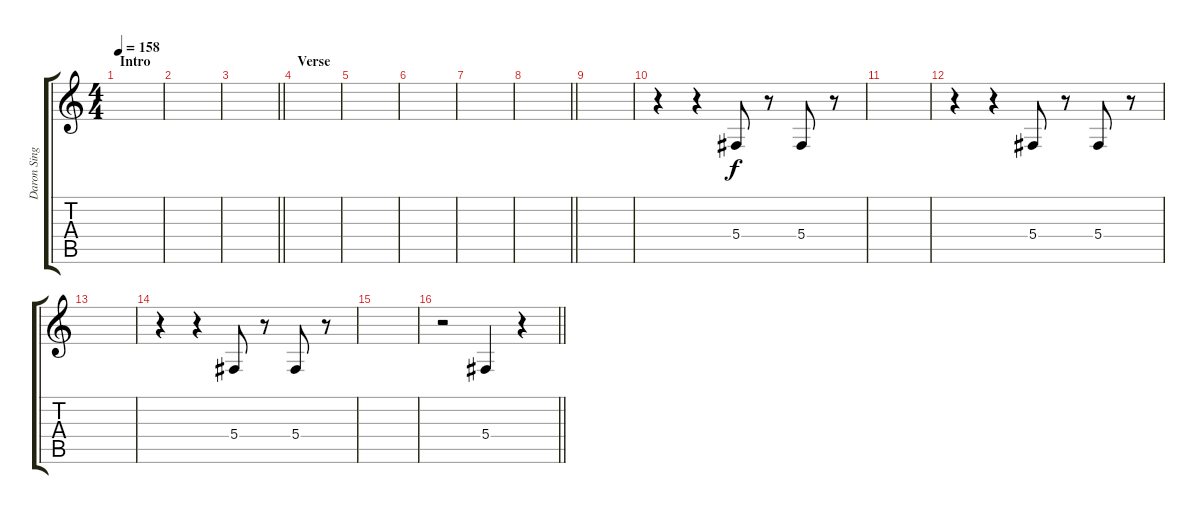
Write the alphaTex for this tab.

\track ("Daron Singing" "Daron Sing") {instrument violin}
\staff {score tabs}
\tuning (Eb4 Bb3 Gb3 Db3 Ab2 Db2) {hide}
\ts (4 4)
\section ("" "Intro")
\tempo 158
\clef g2
\ks c
|
|
\barLineRight lightlight
|
\section ("" "Verse")
|
|
|
|
\barLineRight lightlight
|
|
r.4 r.4 5.4.8 r.8 5.4.8 r.8 |
|
r.4 r.4 5.4.8 r.8 5.4.8 r.8 |
|
r.4 r.4 5.4.8 r.8 5.4.8 r.8 |
|
\barLineRight lightlight
r.2 5.4.4 r.4
